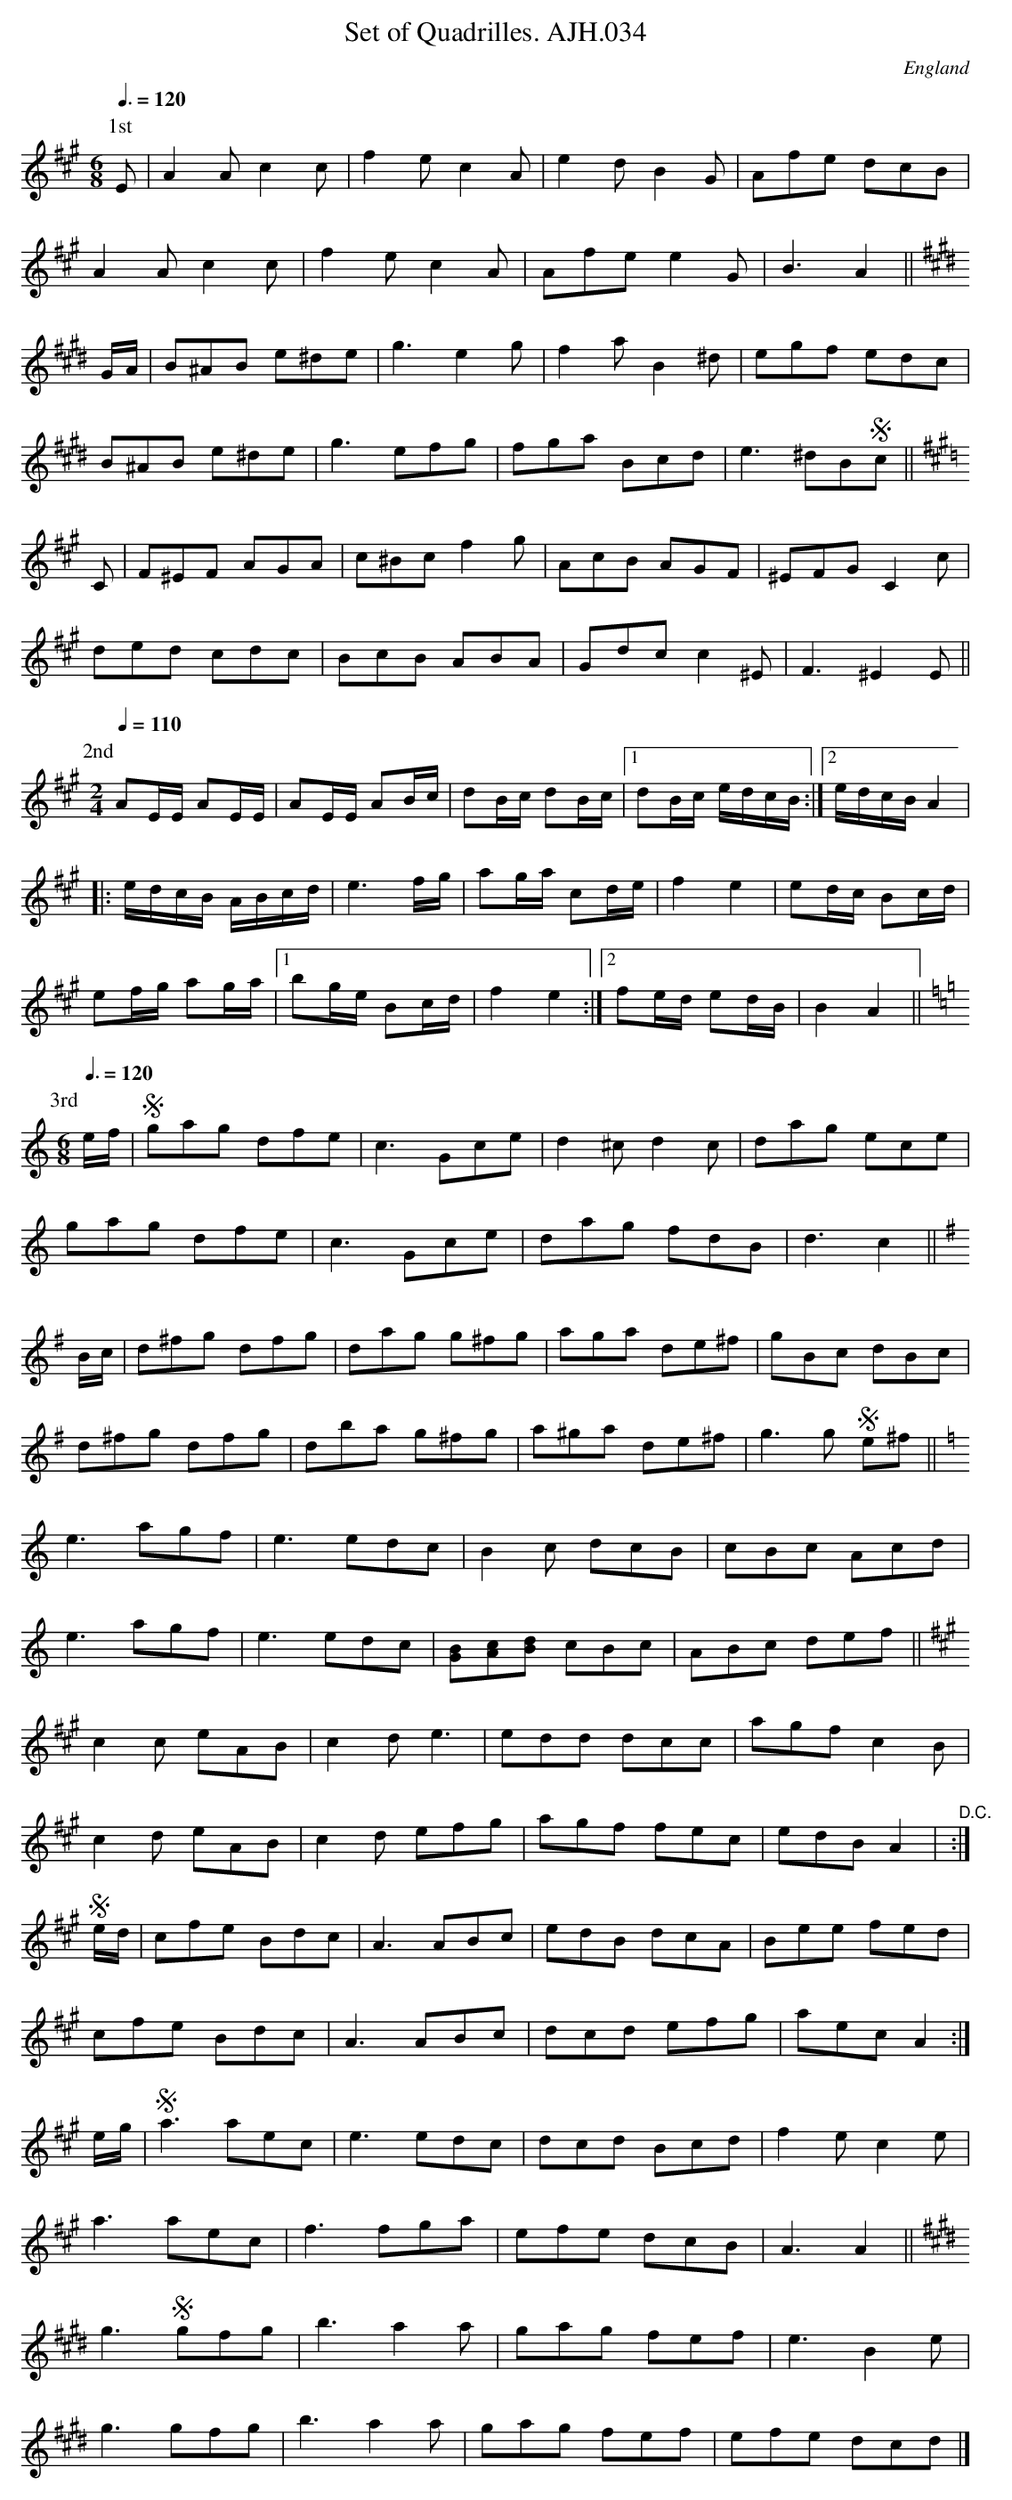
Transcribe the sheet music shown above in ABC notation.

X:1
T:Set of Quadrilles. AJH.034
M:6/8
L:1/8
Q:3/8=120
O:England
K:A major
P:1st
E|A2A c2c|f2e c2A|e2dB2G|Afe dcB|!
A2A c2c|f2e c2A|Afee2G|B3A2||!
K:E
G/A/|B^AB e^de|g3e2g|f2a B2^d|egf edc|!
B^AB e^de|g3efg|fga Bcd|e3^dBSc||!
K:A
C|F^EF AGA|c^Bc f2g|AcB AGF|^EFG C2c|!
ded cdc|BcB ABA|Gdc c2^E|F3^E2E||!
P:2nd
M:2/4
Q:1/4=110
AE/E/ AE/E/|AE/E/ AB/c/|\
dB/c/ dB/c/|1dB/c/ e/d/c/B/:|2e/d/c/B/A2|!
|:e/d/c/B/ A/B/c/d/|e3f/g/|ag/a/ cd/e/|\
f2e2|ed/c/ Bc/d/|!
ef/g/ ag/a/|1bg/e/ Bc/d/|f2e2:|2fe/d/ ed/B/|B2A2||!
P:3rd
K:C
M:6/8
Q:3/8=120
e/f/|Sgag dfe|c3Gce|d2^cd2c|dag ece|!
gag dfe|c3Gce|dag fdB|d3c2||!
K:G
B/c/|d^fg dfg|dag g^fg|aga de^f|gBc dBc|!
d^fg dfg|dba g^fg|a^ga de^f|g3g Se^f||!
K:Am
e3agf|e3edc|B2c dcB|cBc Acd|!
e3agf|e3edc|[BG][cA][dB] cBc|ABc def||!
K:A
c2c eAB|c2de3|edd dcc|agf c2B|!
c2d eAB|c2d efg|agf fec|edBA2|"^D.C.":|!
Se/d/|cfe Bdc|A3ABc|edB dcA|Bee fed|!
cfe Bdc|A3ABc|dcd efg|aecA2:|!
e/g/|Sa3aec|e3edc|dcd Bcd|f2ec2e|!
a3aec|f3fga|efe dcB|A3A2||!
K:E
g3Sgfg|b3a2a|gag fef|e3B2e|!
g3gfg|b3a2a|gag fef|efe dcd|]
